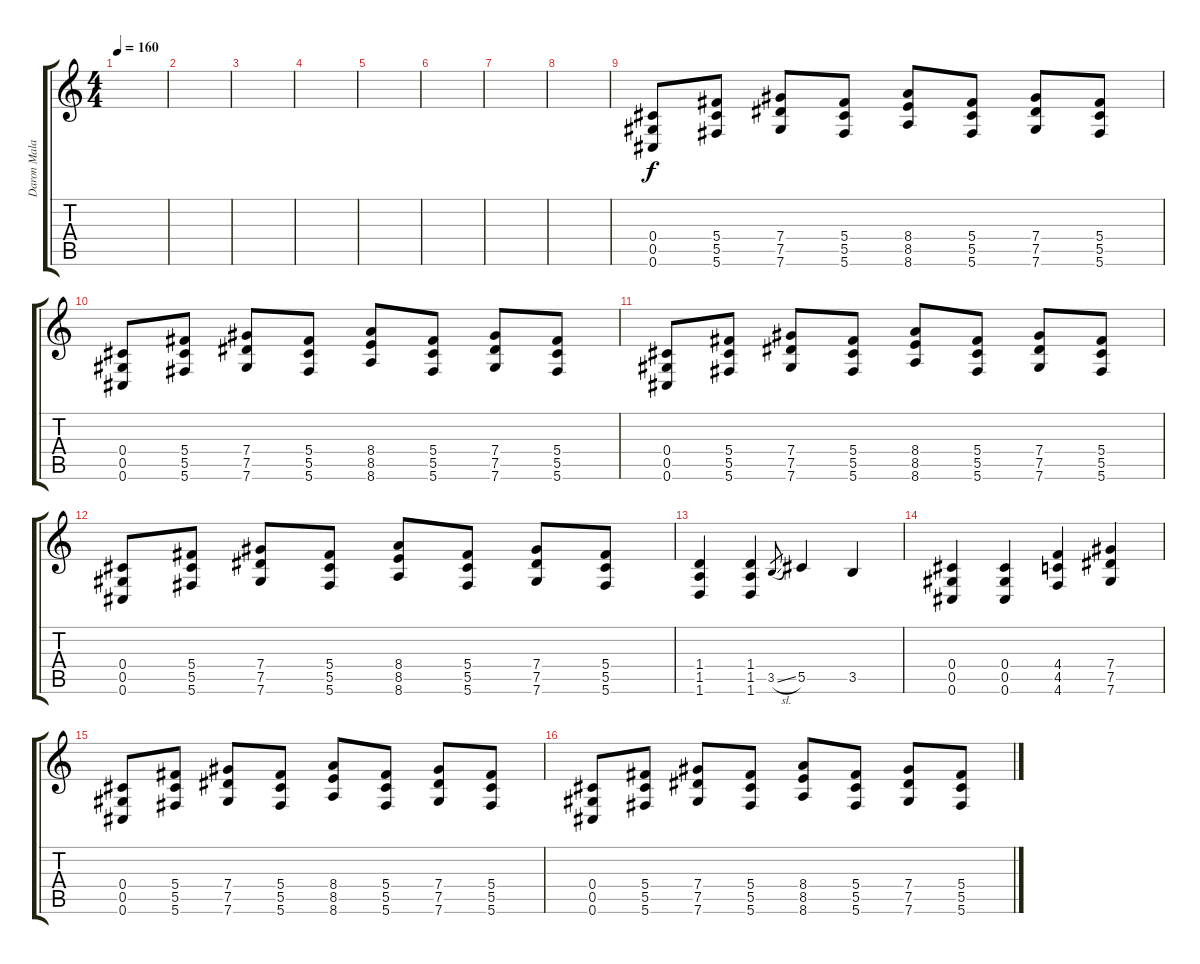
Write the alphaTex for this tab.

\track ("Daron Malakian - Gtr 1" "Daron Mala") {instrument overdrivenguitar}
\staff {score tabs}
\tuning (Eb4 Bb3 Gb3 Db3 Ab2 Db2) {hide}
\ts (4 4)
\tempo 160
\clef g2
\ks c
|
|
|
|
|
|
|
|
(0.4 0.5 0.6).8 (5.4 5.5 5.6).8 (7.4 7.5 7.6).8 (5.4 5.5 5.6).8 (8.4 8.5 8.6).8 (5.4 5.5 5.6).8 (7.4 7.5 7.6).8 (5.4 5.5 5.6).8 |
(0.4 0.5 0.6).8 (5.4 5.5 5.6).8 (7.4 7.5 7.6).8 (5.4 5.5 5.6).8 (8.4 8.5 8.6).8 (5.4 5.5 5.6).8 (7.4 7.5 7.6).8 (5.4 5.5 5.6).8 |
(0.4 0.5 0.6).8 (5.4 5.5 5.6).8 (7.4 7.5 7.6).8 (5.4 5.5 5.6).8 (8.4 8.5 8.6).8 (5.4 5.5 5.6).8 (7.4 7.5 7.6).8 (5.4 5.5 5.6).8 |
(0.4 0.5 0.6).8 (5.4 5.5 5.6).8 (7.4 7.5 7.6).8 (5.4 5.5 5.6).8 (8.4 8.5 8.6).8 (5.4 5.5 5.6).8 (7.4 7.5 7.6).8 (5.4 5.5 5.6).8 |
(1.4 1.5 1.6).4 (1.4 1.5 1.6).4 3.5{sl}.8{gr} 5.5.4 3.5.4 |
(0.4 0.5 0.6).4 (0.4 0.5 0.6).4 (4.4 4.5 4.6).4 (7.4 7.5 7.6).4 |
(0.4 0.5 0.6).8 (5.4 5.5 5.6).8 (7.4 7.5 7.6).8 (5.4 5.5 5.6).8 (8.4 8.5 8.6).8 (5.4 5.5 5.6).8 (7.4 7.5 7.6).8 (5.4 5.5 5.6).8 |
(0.4 0.5 0.6).8 (5.4 5.5 5.6).8 (7.4 7.5 7.6).8 (5.4 5.5 5.6).8 (8.4 8.5 8.6).8 (5.4 5.5 5.6).8 (7.4 7.5 7.6).8 (5.4 5.5 5.6).8
